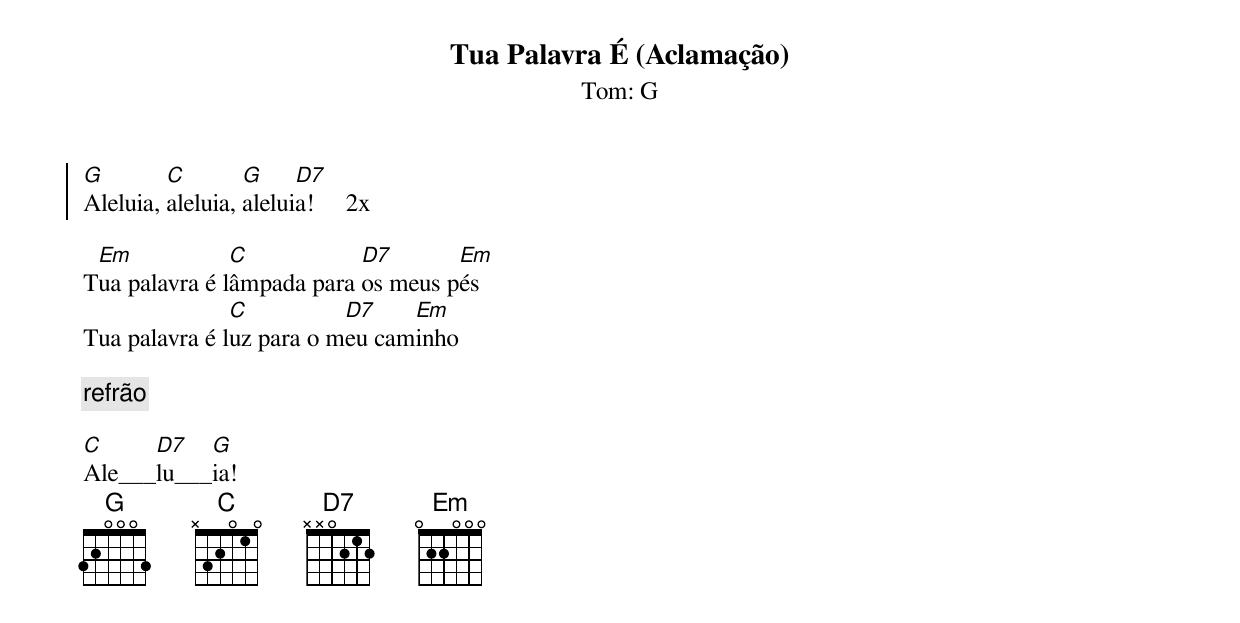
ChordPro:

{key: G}
{title: Tua Palavra É (Aclamação)}
{subtitle:Tom: %{key}}
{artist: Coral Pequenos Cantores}
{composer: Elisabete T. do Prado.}

{start_of_chorus}
[G]Aleluia, [C]aleluia, [G]alelui[D7]a!     2x
{end_of_chorus}

{start_of_verse}
T[Em]ua palavra é l[C]âmpada para [D7]os meus p[Em]és
Tua palavra é l[C]uz para o m[D7]eu cam[Em]inho
{end_of_verse}

{comment: refrão }

{start_of_verse}
[C]Ale___[D7]lu___[G]ia!
{end_of_verse}
